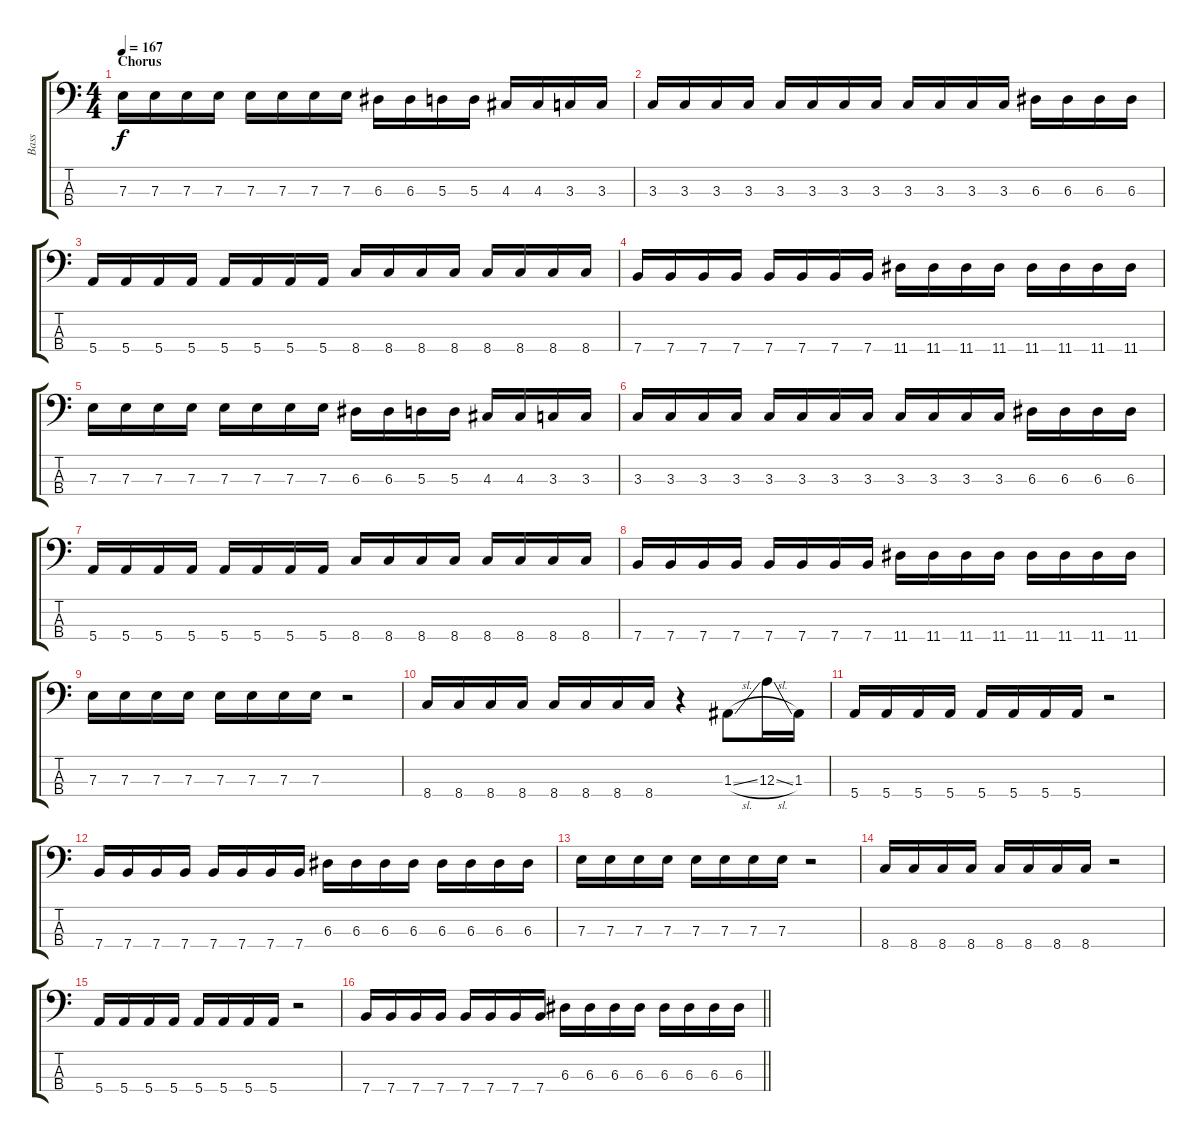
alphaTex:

\track ("Bass" "Bass") {instrument electricbassfinger}
\staff {score tabs}
\tuning (G2 D2 A1 E1) {hide}
\ts (4 4)
\section ("" "Chorus")
\tempo 167
\clef f4
\ks c
7.3.16{dy f} 7.3.16 7.3.16 7.3.16 7.3.16 7.3.16 7.3.16 7.3.16 6.3.16 6.3.16 5.3.16 5.3.16 4.3.16 4.3.16 3.3.16 3.3.16 |
3.3.16 3.3.16 3.3.16 3.3.16 3.3.16 3.3.16 3.3.16 3.3.16 3.3.16 3.3.16 3.3.16 3.3.16 6.3.16 6.3.16 6.3.16 6.3.16 |
5.4.16 5.4.16 5.4.16 5.4.16 5.4.16 5.4.16 5.4.16 5.4.16 8.4.16 8.4.16 8.4.16 8.4.16 8.4.16 8.4.16 8.4.16 8.4.16 |
7.4.16 7.4.16 7.4.16 7.4.16 7.4.16 7.4.16 7.4.16 7.4.16 11.4.16 11.4.16 11.4.16 11.4.16 11.4.16 11.4.16 11.4.16 11.4.16 |
7.3.16 7.3.16 7.3.16 7.3.16 7.3.16 7.3.16 7.3.16 7.3.16 6.3.16 6.3.16 5.3.16 5.3.16 4.3.16 4.3.16 3.3.16 3.3.16 |
3.3.16 3.3.16 3.3.16 3.3.16 3.3.16 3.3.16 3.3.16 3.3.16 3.3.16 3.3.16 3.3.16 3.3.16 6.3.16 6.3.16 6.3.16 6.3.16 |
5.4.16 5.4.16 5.4.16 5.4.16 5.4.16 5.4.16 5.4.16 5.4.16 8.4.16 8.4.16 8.4.16 8.4.16 8.4.16 8.4.16 8.4.16 8.4.16 |
7.4.16 7.4.16 7.4.16 7.4.16 7.4.16 7.4.16 7.4.16 7.4.16 11.4.16 11.4.16 11.4.16 11.4.16 11.4.16 11.4.16 11.4.16 11.4.16 |
7.3.16 7.3.16 7.3.16 7.3.16 7.3.16 7.3.16 7.3.16 7.3.16 r.2 |
8.4.16 8.4.16 8.4.16 8.4.16 8.4.16 8.4.16 8.4.16 8.4.16 r.4 1.3{sl}.8 12.3{sl}.16 1.3.16 |
5.4.16 5.4.16 5.4.16 5.4.16 5.4.16 5.4.16 5.4.16 5.4.16 r.2 |
7.4.16 7.4.16 7.4.16 7.4.16 7.4.16 7.4.16 7.4.16 7.4.16 6.3.16 6.3.16 6.3.16 6.3.16 6.3.16 6.3.16 6.3.16 6.3.16 |
7.3.16 7.3.16 7.3.16 7.3.16 7.3.16 7.3.16 7.3.16 7.3.16 r.2 |
8.4.16 8.4.16 8.4.16 8.4.16 8.4.16 8.4.16 8.4.16 8.4.16 r.2 |
5.4.16 5.4.16 5.4.16 5.4.16 5.4.16 5.4.16 5.4.16 5.4.16 r.2 |
\barLineRight lightlight
7.4.16 7.4.16 7.4.16 7.4.16 7.4.16 7.4.16 7.4.16 7.4.16 6.3.16 6.3.16 6.3.16 6.3.16 6.3.16 6.3.16 6.3.16 6.3.16
